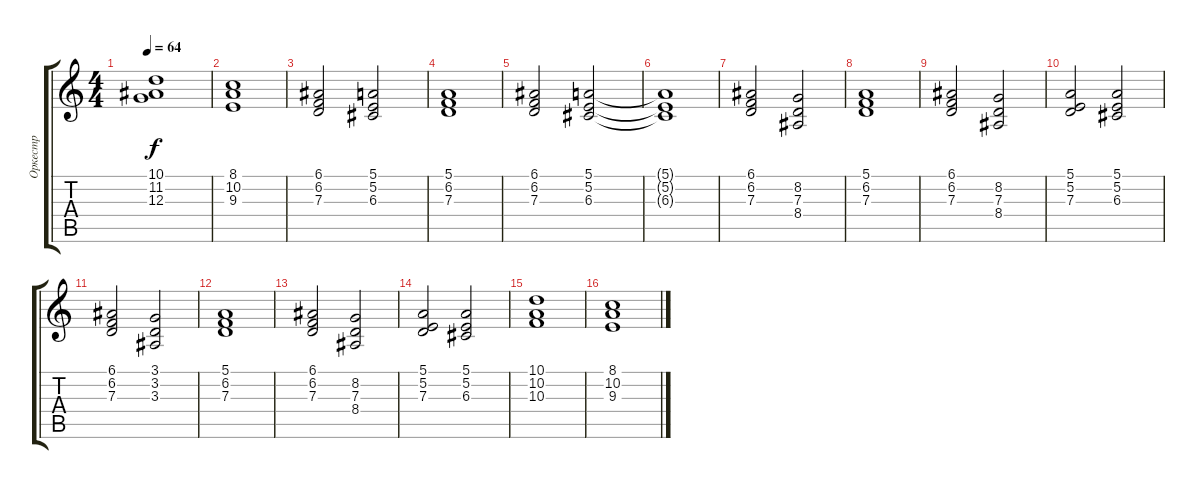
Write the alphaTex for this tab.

\track ("Оркестр" "Оркестр") {instrument stringensemble1}
\staff {score tabs}
\tuning (E4 B3 G3 D3 A2 E2) {hide}
\ts (4 4)
\tempo 64
\clef g2
\ks c
(10.1 11.2 12.3).1{dy f} |
(8.1 10.2 9.3).1 |
(6.1 6.2 7.3).2 (5.1 5.2 6.3).2 |
(5.1 6.2 7.3).1 |
(6.1 6.2 7.3).2 (5.1 5.2 6.3).2 |
(5.1{t} 5.2{t} 6.3{t}).1 |
(6.1 6.2 7.3).2{instrument stringensemble1} (8.2 7.3 8.4).2 |
(5.1 6.2 7.3).1 |
(6.1 6.2 7.3).2 (8.2 7.3 8.4).2 |
(5.1 5.2 7.3).2 (5.1 5.2 6.3).2 |
(6.1 6.2 7.3).2 (3.1 3.2 3.3).2 |
(5.1 6.2 7.3).1 |
(6.1 6.2 7.3).2 (8.2 7.3 8.4).2 |
(5.1 5.2 7.3).2 (5.1 5.2 6.3).2 |
(10.1 10.2 10.3).1{volume 4 instrument pad2warm} |
(8.1 10.2 9.3).1
